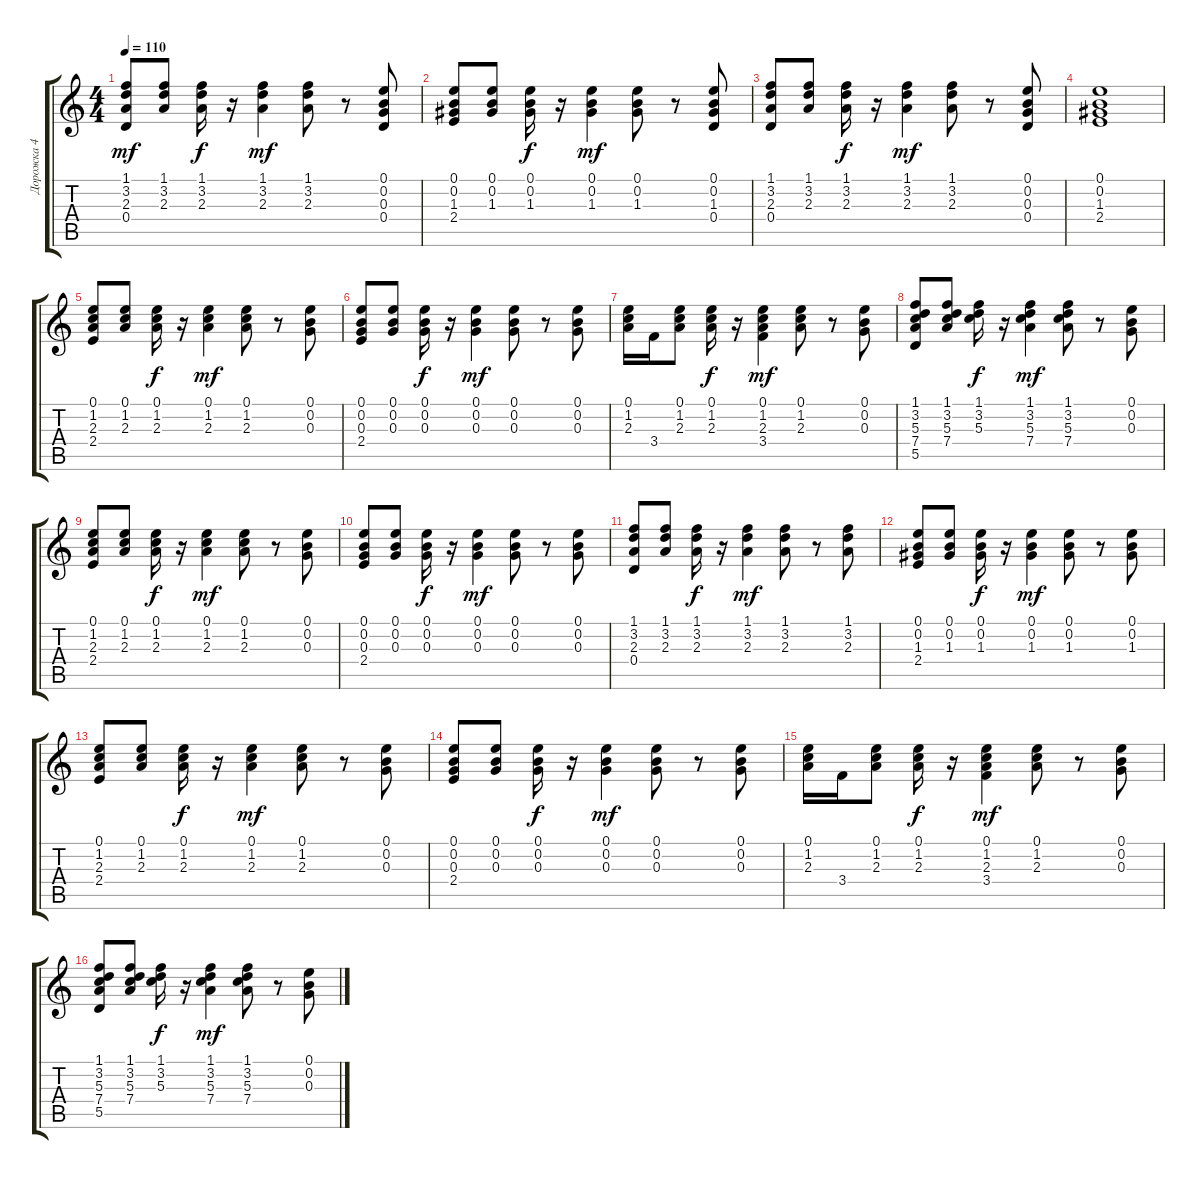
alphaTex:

\track ("Дорожка 4" "Дорожка 4") {instrument acousticguitarsteel}
\staff {score tabs}
\tuning (E4 B3 G3 D3 A2 E2) {hide}
\ts (4 4)
\tempo 110
\clef g2
\ks c
(1.1 3.2 2.3 0.4).8{dy mf} (1.1 3.2 2.3).8 (1.1 3.2 2.3).16{dy f} r.16 (1.1 3.2 2.3).4{dy mf} (1.1 3.2 2.3).8 r.8 (0.1 0.2 0.3 0.4).8 |
(0.1 0.2 1.3 2.4).8 (0.1 0.2 1.3).8 (0.1 0.2 1.3).16{dy f} r.16 (0.1 0.2 1.3).4{dy mf} (0.1 0.2 1.3).8 r.8 (0.1 0.2 1.3 0.4).8 |
(1.1 3.2 2.3 0.4).8 (1.1 3.2 2.3).8 (1.1 3.2 2.3).16{dy f} r.16 (1.1 3.2 2.3).4{dy mf} (1.1 3.2 2.3).8 r.8 (0.1 0.2 0.3 0.4).8 |
(0.1 0.2 1.3 2.4).1 |
(0.1 1.2 2.3 2.4).8 (0.1 1.2 2.3).8 (0.1 1.2 2.3).16{dy f} r.16 (0.1 1.2 2.3).4{dy mf} (0.1 1.2 2.3).8 r.8 (0.1 0.2 0.3).8 |
(0.1 0.2 0.3 2.4).8 (0.1 0.2 0.3).8 (0.1 0.2 0.3).16{dy f} r.16 (0.1 0.2 0.3).4{dy mf} (0.1 0.2 0.3).8 r.8 (0.1 0.2 0.3).8 |
(0.1 1.2 2.3).16 3.4.16 (0.1 1.2 2.3).8 (0.1 1.2 2.3).16{dy f} r.16 (0.1 1.2 2.3 3.4).4{dy mf} (0.1 1.2 2.3).8 r.8 (0.1 0.2 0.3).8 |
(1.1 3.2 5.3 7.4 5.5).8 (1.1 3.2 5.3 7.4).8 (1.1 3.2 5.3).16{dy f} r.16 (1.1 3.2 5.3 7.4).4{dy mf} (1.1 3.2 5.3 7.4).8 r.8 (0.1 0.2 0.3).8 |
(0.1 1.2 2.3 2.4).8 (0.1 1.2 2.3).8 (0.1 1.2 2.3).16{dy f} r.16 (0.1 1.2 2.3).4{dy mf} (0.1 1.2 2.3).8 r.8 (0.1 0.2 0.3).8 |
(0.1 0.2 0.3 2.4).8 (0.1 0.2 0.3).8 (0.1 0.2 0.3).16{dy f} r.16 (0.1 0.2 0.3).4{dy mf} (0.1 0.2 0.3).8 r.8 (0.1 0.2 0.3).8 |
(1.1 3.2 2.3 0.4).8 (1.1 3.2 2.3).8 (1.1 3.2 2.3).16{dy f} r.16 (1.1 3.2 2.3).4{dy mf} (1.1 3.2 2.3).8 r.8 (1.1 3.2 2.3).8 |
(0.1 0.2 1.3 2.4).8 (0.1 0.2 1.3).8 (0.1 0.2 1.3).16{dy f} r.16 (0.1 0.2 1.3).4{dy mf} (0.1 0.2 1.3).8 r.8 (0.1 0.2 1.3).8 |
(0.1 1.2 2.3 2.4).8 (0.1 1.2 2.3).8 (0.1 1.2 2.3).16{dy f} r.16 (0.1 1.2 2.3).4{dy mf} (0.1 1.2 2.3).8 r.8 (0.1 0.2 0.3).8 |
(0.1 0.2 0.3 2.4).8 (0.1 0.2 0.3).8 (0.1 0.2 0.3).16{dy f} r.16 (0.1 0.2 0.3).4{dy mf} (0.1 0.2 0.3).8 r.8 (0.1 0.2 0.3).8 |
(0.1 1.2 2.3).16 3.4.16 (0.1 1.2 2.3).8 (0.1 1.2 2.3).16{dy f} r.16 (0.1 1.2 2.3 3.4).4{dy mf} (0.1 1.2 2.3).8 r.8 (0.1 0.2 0.3).8 |
(1.1 3.2 5.3 7.4 5.5).8 (1.1 3.2 5.3 7.4).8 (1.1 3.2 5.3).16{dy f} r.16 (1.1 3.2 5.3 7.4).4{dy mf} (1.1 3.2 5.3 7.4).8 r.8 (0.1 0.2 0.3).8
